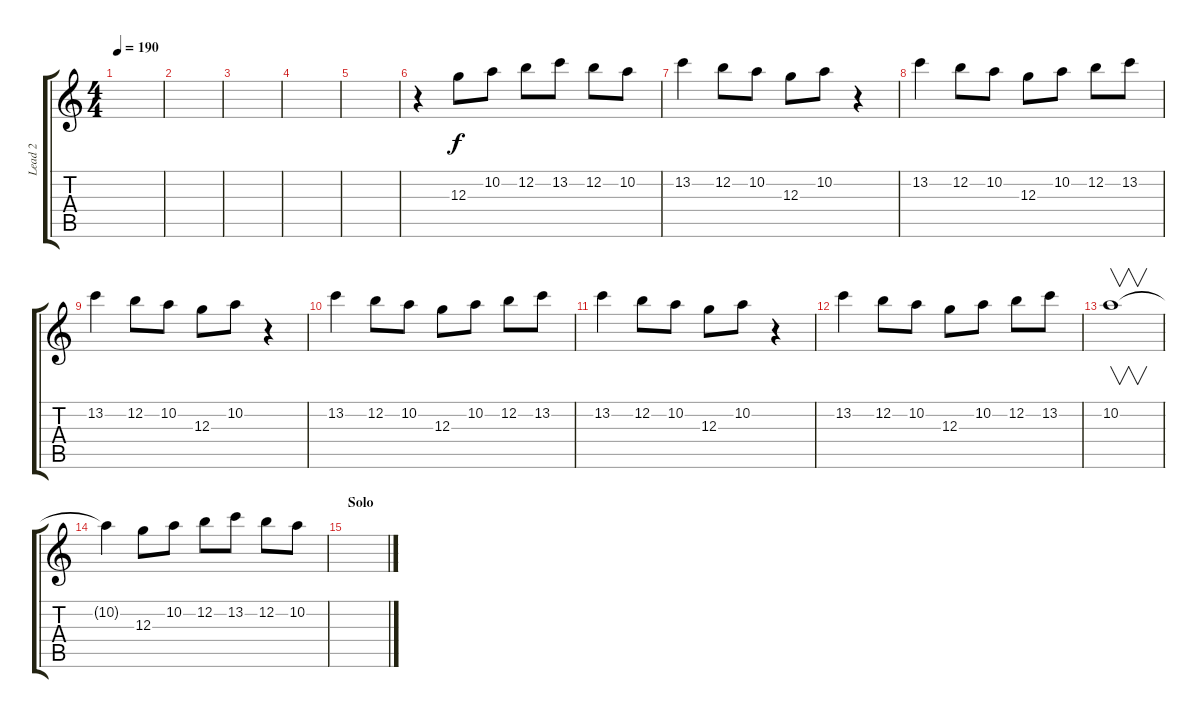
\track ("Lead 2" "Lead 2") {instrument overdrivenguitar}
\staff {score tabs}
\tuning (E4 B3 G3 D3 A2 E2) {hide}
\ts (4 4)
\tempo 190
\clef g2
\ks c
|
|
|
|
|
r.4 12.3.8 10.2.8 12.2.8 13.2.8 12.2.8 10.2.8 |
13.2.4 12.2.8 10.2.8 12.3.8 10.2.8 r.4 |
13.2.4 12.2.8 10.2.8 12.3.8 10.2.8 12.2.8 13.2.8 |
13.2.4 12.2.8 10.2.8 12.3.8 10.2.8 r.4 |
13.2.4 12.2.8 10.2.8 12.3.8 10.2.8 12.2.8 13.2.8 |
13.2.4 12.2.8 10.2.8 12.3.8 10.2.8 r.4 |
13.2.4 12.2.8 10.2.8 12.3.8 10.2.8 12.2.8 13.2.8 |
10.2.1{v} |
10.2{t}.4 12.3.8 10.2.8 12.2.8 13.2.8 12.2.8 10.2.8 |
\section ("" "Solo")
